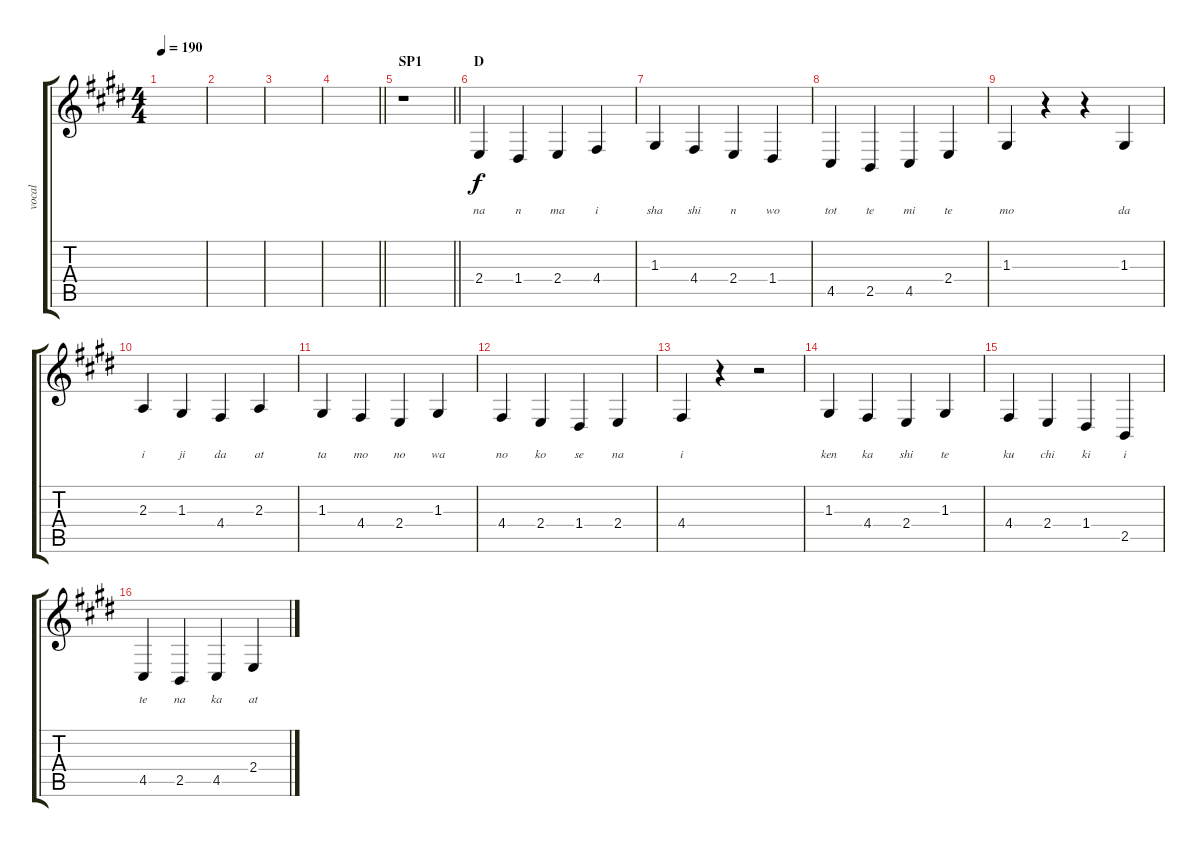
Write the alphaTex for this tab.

\track ("vocal" "vocal") {instrument acousticgrandpiano}
\staff {score tabs}
\tuning (E4 B3 G3 D3 A2 E2) {hide}
\ts (4 4)
\tempo 190
\clef g2
\ks e
|
|
|
\barLineRight lightlight
|
\section ("" "SP1")
\barLineRight lightlight
r.1 |
\section ("" "D")
2.4.4{lyrics (0 "") lyrics (1 "") lyrics (2 "na") lyrics (3 "") lyrics (4 "")} 1.4.4{lyrics (0 "") lyrics (1 "") lyrics (2 "n") lyrics (3 "") lyrics (4 "")} 2.4.4{lyrics (0 "") lyrics (1 "") lyrics (2 "ma") lyrics (3 "") lyrics (4 "")} 4.4.4{lyrics (0 "") lyrics (1 "") lyrics (2 "i") lyrics (3 "") lyrics (4 "")} |
1.3.4{lyrics (0 "") lyrics (1 "") lyrics (2 "sha") lyrics (3 "") lyrics (4 "")} 4.4.4{lyrics (0 "") lyrics (1 "") lyrics (2 "shi") lyrics (3 "") lyrics (4 "")} 2.4.4{lyrics (0 "") lyrics (1 "") lyrics (2 "n") lyrics (3 "") lyrics (4 "")} 1.4.4{lyrics (0 "") lyrics (1 "") lyrics (2 "wo") lyrics (3 "") lyrics (4 "")} |
4.5.4{lyrics (0 "") lyrics (1 "") lyrics (2 "tot") lyrics (3 "") lyrics (4 "")} 2.5.4{lyrics (0 "") lyrics (1 "") lyrics (2 "te") lyrics (3 "") lyrics (4 "")} 4.5.4{lyrics (0 "") lyrics (1 "") lyrics (2 "mi") lyrics (3 "") lyrics (4 "")} 2.4.4{lyrics (0 "") lyrics (1 "") lyrics (2 "te") lyrics (3 "") lyrics (4 "")} |
1.3.4{lyrics (0 "") lyrics (1 "") lyrics (2 "mo") lyrics (3 "") lyrics (4 "")} r.4 r.4 1.3.4{lyrics (0 "") lyrics (1 "") lyrics (2 "da") lyrics (3 "") lyrics (4 "")} |
2.3.4{lyrics (0 "") lyrics (1 "") lyrics (2 "i") lyrics (3 "") lyrics (4 "")} 1.3.4{lyrics (0 "") lyrics (1 "") lyrics (2 "ji") lyrics (3 "") lyrics (4 "")} 4.4.4{lyrics (0 "") lyrics (1 "") lyrics (2 "da") lyrics (3 "") lyrics (4 "")} 2.3.4{lyrics (0 "") lyrics (1 "") lyrics (2 "at") lyrics (3 "") lyrics (4 "")} |
1.3.4{lyrics (0 "") lyrics (1 "") lyrics (2 "ta") lyrics (3 "") lyrics (4 "")} 4.4.4{lyrics (0 "") lyrics (1 "") lyrics (2 "mo") lyrics (3 "") lyrics (4 "")} 2.4.4{lyrics (0 "") lyrics (1 "") lyrics (2 "no") lyrics (3 "") lyrics (4 "")} 1.3.4{lyrics (0 "") lyrics (1 "") lyrics (2 "wa") lyrics (3 "") lyrics (4 "")} |
4.4.4{lyrics (0 "") lyrics (1 "") lyrics (2 "no") lyrics (3 "") lyrics (4 "")} 2.4.4{lyrics (0 "") lyrics (1 "") lyrics (2 "ko") lyrics (3 "") lyrics (4 "")} 1.4.4{lyrics (0 "") lyrics (1 "") lyrics (2 "se") lyrics (3 "") lyrics (4 "")} 2.4.4{lyrics (0 "") lyrics (1 "") lyrics (2 "na") lyrics (3 "") lyrics (4 "")} |
4.4.4{lyrics (0 "") lyrics (1 "") lyrics (2 "i") lyrics (3 "") lyrics (4 "")} r.4 r.2 |
1.3.4{lyrics (0 "") lyrics (1 "") lyrics (2 "ken") lyrics (3 "") lyrics (4 "")} 4.4.4{lyrics (0 "") lyrics (1 "") lyrics (2 "ka") lyrics (3 "") lyrics (4 "")} 2.4.4{lyrics (0 "") lyrics (1 "") lyrics (2 "shi") lyrics (3 "") lyrics (4 "")} 1.3.4{lyrics (0 "") lyrics (1 "") lyrics (2 "te") lyrics (3 "") lyrics (4 "")} |
4.4.4{lyrics (0 "") lyrics (1 "") lyrics (2 "ku") lyrics (3 "") lyrics (4 "")} 2.4.4{lyrics (0 "") lyrics (1 "") lyrics (2 "chi") lyrics (3 "") lyrics (4 "")} 1.4.4{lyrics (0 "") lyrics (1 "") lyrics (2 "ki") lyrics (3 "") lyrics (4 "")} 2.5.4{lyrics (0 "") lyrics (1 "") lyrics (2 "i") lyrics (3 "") lyrics (4 "")} |
4.5.4{lyrics (0 "") lyrics (1 "") lyrics (2 "te") lyrics (3 "") lyrics (4 "")} 2.5.4{lyrics (0 "") lyrics (1 "") lyrics (2 "na") lyrics (3 "") lyrics (4 "")} 4.5.4{lyrics (0 "") lyrics (1 "") lyrics (2 "ka") lyrics (3 "") lyrics (4 "")} 2.4.4{lyrics (0 "") lyrics (1 "") lyrics (2 "at") lyrics (3 "") lyrics (4 "")}
